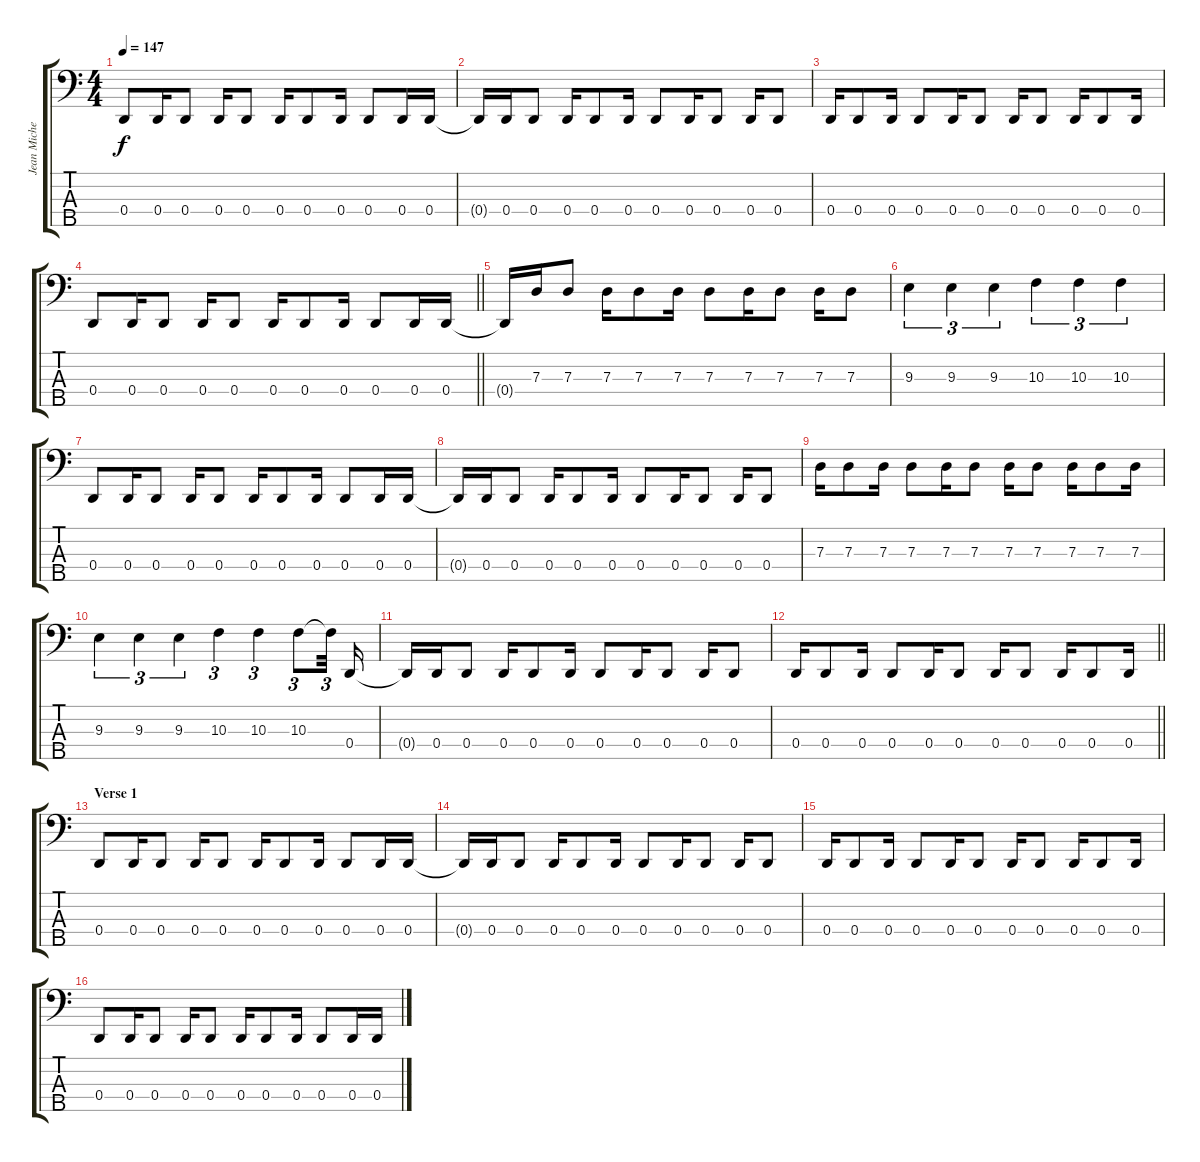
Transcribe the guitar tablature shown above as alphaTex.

\track ("Jean Michel Labadie - BASS" "Jean Miche") {instrument electricbasspick}
\staff {score tabs}
\tuning (F2 C2 G1 D1 C1) {hide}
\ts (4 4)
\tempo 147
\clef f4
\ks c
0.4.8{dy f} 0.4.16 0.4.8 0.4.16 0.4.8 0.4.16 0.4.8 0.4.16 0.4.8 0.4.16 0.4.16 |
0.4{t}.16 0.4.16 0.4.8 0.4.16 0.4.8 0.4.16 0.4.8 0.4.16 0.4.8 0.4.16 0.4.8 |
0.4.16 0.4.8 0.4.16 0.4.8 0.4.16 0.4.8 0.4.16 0.4.8 0.4.16 0.4.8 0.4.16 |
\barLineRight lightlight
0.4.8 0.4.16 0.4.8 0.4.16 0.4.8 0.4.16 0.4.8 0.4.16 0.4.8 0.4.16 0.4.16 |
\section ("" "")
0.4{t}.16 7.3.16 7.3.8 7.3.16 7.3.8 7.3.16 7.3.8 7.3.16 7.3.8 7.3.16 7.3.8 |
9.3.4{tu (3 2)} 9.3.4{tu (3 2)} 9.3.4{tu (3 2)} 10.3.4{tu (3 2)} 10.3.4{tu (3 2)} 10.3.4{tu (3 2)} |
0.4.8 0.4.16 0.4.8 0.4.16 0.4.8 0.4.16 0.4.8 0.4.16 0.4.8 0.4.16 0.4.16 |
0.4{t}.16 0.4.16 0.4.8 0.4.16 0.4.8 0.4.16 0.4.8 0.4.16 0.4.8 0.4.16 0.4.8 |
7.3.16 7.3.8 7.3.16 7.3.8 7.3.16 7.3.8 7.3.16 7.3.8 7.3.16 7.3.8 7.3.16 |
9.3.4{tu (3 2)} 9.3.4{tu (3 2)} 9.3.4{tu (3 2)} 10.3.4{tu (3 2)} 10.3.4{tu (3 2)} 10.3.8{tu (3 2)} 10.3{t}.32{tu (3 2) beam splitsecondary} 0.4.16 |
0.4{t}.16 0.4.16 0.4.8 0.4.16 0.4.8 0.4.16 0.4.8 0.4.16 0.4.8 0.4.16 0.4.8 |
\barLineRight lightlight
0.4.16 0.4.8 0.4.16 0.4.8 0.4.16 0.4.8 0.4.16 0.4.8 0.4.16 0.4.8 0.4.16 |
\section ("" "Verse 1")
0.4.8 0.4.16 0.4.8 0.4.16 0.4.8 0.4.16 0.4.8 0.4.16 0.4.8 0.4.16 0.4.16 |
0.4{t}.16 0.4.16 0.4.8 0.4.16 0.4.8 0.4.16 0.4.8 0.4.16 0.4.8 0.4.16 0.4.8 |
0.4.16 0.4.8 0.4.16 0.4.8 0.4.16 0.4.8 0.4.16 0.4.8 0.4.16 0.4.8 0.4.16 |
0.4.8 0.4.16 0.4.8 0.4.16 0.4.8 0.4.16 0.4.8 0.4.16 0.4.8 0.4.16 0.4.16
